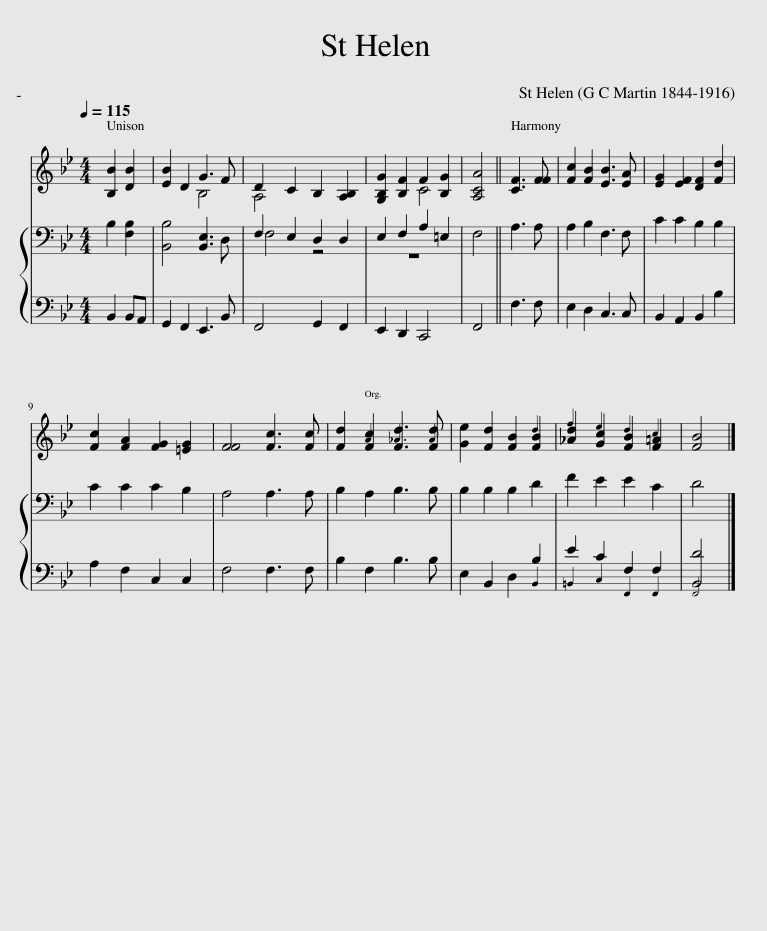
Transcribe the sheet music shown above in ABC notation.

X:1
%%score ( 1 2 ) { ( 3 5 ) | ( 4 6 ) }
L:1/8
Q:1/4=115
M:4/4
I:linebreak $
K:Bb
V:1 treble
V:2 treble
V:3 bass
V:5 bass
V:4 bass
V:6 bass
V:1
 [B,B]2 [DB]2 | [EB]2 D2 G3 F | D2 C2 B,2 [A,B,]2 | [G,B,G]2 [B,F]2 F2 [B,G]2 | [A,CA]4 || %5
 [CF]3 [FF] | [Fc]2 [FB]2 [EB]3 [EA] | [EG]2 [EF]2 [DF]2 [Fd]2 |$ [Fc]2 [FA]2 [FG]2 [=EG]2 | [FF]4 [Fc]3 [Fc] | %10
 [Fd]2 [Fc]2 [Fd]3 [Fd] | [Ge]2 [Fd]2 [FB]2 [FB]2 | [_Ad]2 [Gc]2 [FB]2 [F=A]2 | [FB]4 |] %14
V:2
 x4 | x4 B,4 | A,4 x4 | x4 C4 | x4 || %5
 x4 | x8 | x8 |$ x8 | x8 | %10
 x2 A2 _A3 A | x6 d2 | f2 e2 d2 c2 | x4 |] %14
V:3
 B,2 [F,B,]2 | [B,,B,]4 [B,,E,]3 D, | F,2 E,2 D,2 D,2 | E,2 F,2 A,2 =E,2 | F,4 || %5
 A,3 A, | A,2 B,2 F,3 F, | C2 C2 B,2 B,2 |$ C2 C2 C2 B,2 | A,4 A,3 A, | %10
 B,2 A,2 B,3 B, | B,2 B,2 B,2 D2 | F2 E2 E2 C2 | D4 |] %14
V:4
 B,,2 B,,A,, | G,,2 F,,2 E,,3 B,, | F,,4 G,,2 F,,2 | E,,2 D,,2 C,,4 | F,,4 || %5
 F,3 F, | E,2 D,2 C,3 C, | B,,2 A,,2 B,,2 B,2 |$ A,2 F,2 C,2 C,2 | F,4 F,3 F, | %10
 B,2 F,2 B,3 B, | E,2 B,,2 D,2 B,2 | E2 C2 F,2 F,2 | [B,,D]4 |] %14
V:5
 x4 | x8 | F,4 z4 | z8 | x4 || %5
 x4 | x8 | x8 |$ x8 | x8 | %10
 x8 | x8 | x8 | x4 |] %14
V:6
 x4 | x8 | x8 | x8 | x4 || %5
 x4 | x8 | x8 |$ x8 | x8 | %10
 x8 | x6 B,,2 | =B,,2 C,2 F,,2 F,,2 | F,,4 |] %14
